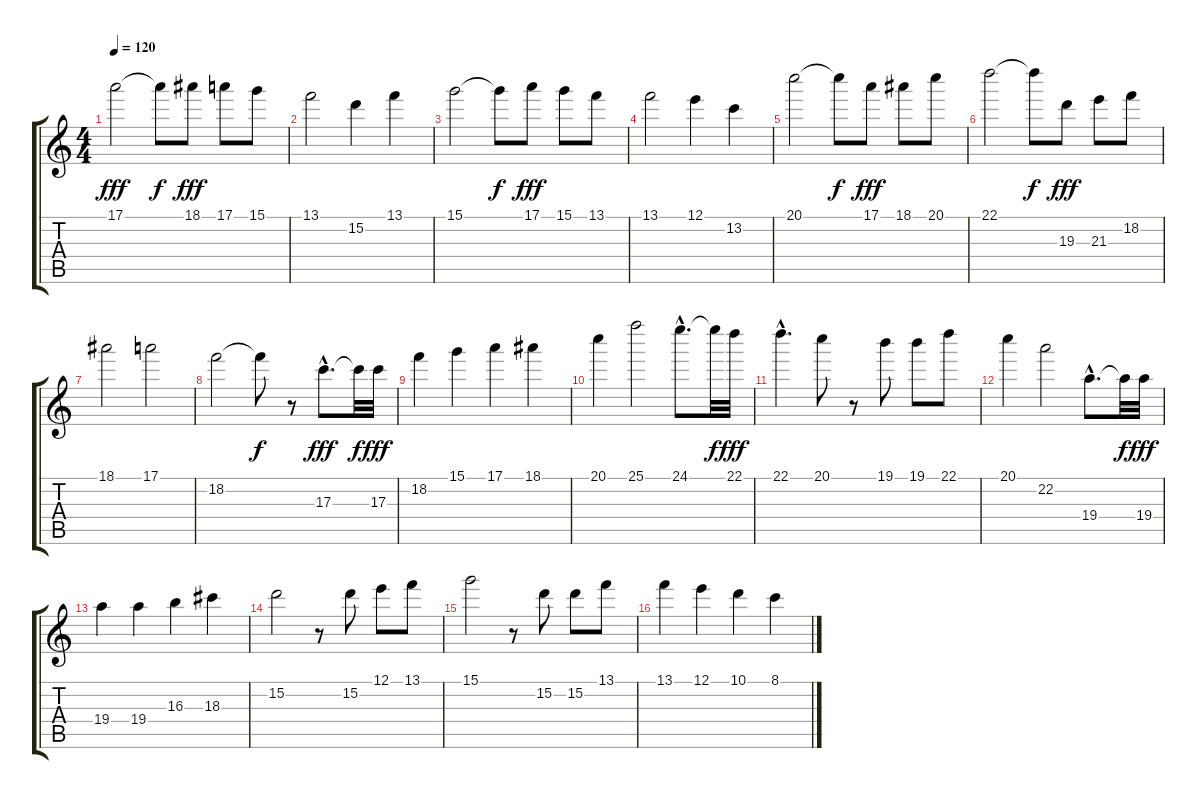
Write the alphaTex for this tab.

\track "" {instrument acousticguitarnylon}
\staff {score tabs}
\tuning (E4 B3 G3 D3 A2 E2) {hide}
\ts (4 4)
\tempo 120
\clef g2
\ks c
17.1.2{dy fff} 17.1{t}.8{dy f} 18.1.8{dy fff} 17.1.8 15.1.8 |
13.1.2 15.2.4 13.1.4 |
15.1.2 15.1{t}.8{dy f} 17.1.8{dy fff} 15.1.8 13.1.8 |
13.1.2 12.1.4 13.2.4 |
20.1.2 20.1{t}.8{dy f} 17.1.8{dy fff} 18.1.8 20.1.8 |
22.1.2 22.1{t}.8{dy f} 19.3.8{dy fff} 21.3.8 18.2.8 |
18.1.2 17.1.2 |
18.2.2 18.2{t}.8{dy f} r.8 17.3{hac}.8{d dy fff} 17.3{t}.32{dy f} 17.3.32{dy fff} |
18.2.4 15.1.4 17.1.4 18.1.4 |
20.1.4 25.1.2 24.1{hac}.8{d} 24.1{t}.32{dy f} 22.1.32{dy fff} |
22.1{hac}.4{d} 20.1.8 r.8 19.1.8 19.1.8 22.1.8 |
20.1.4 22.2.2 19.4{hac}.8{d} 19.4{t}.32{dy f} 19.4.32{dy fff} |
19.4.4 19.4.4 16.3.4 18.3.4 |
15.2.2 r.8 15.2.8 12.1.8 13.1.8 |
15.1.2 r.8 15.2.8 15.2.8 13.1.8 |
13.1.4 12.1.4 10.1.4 8.1.4
